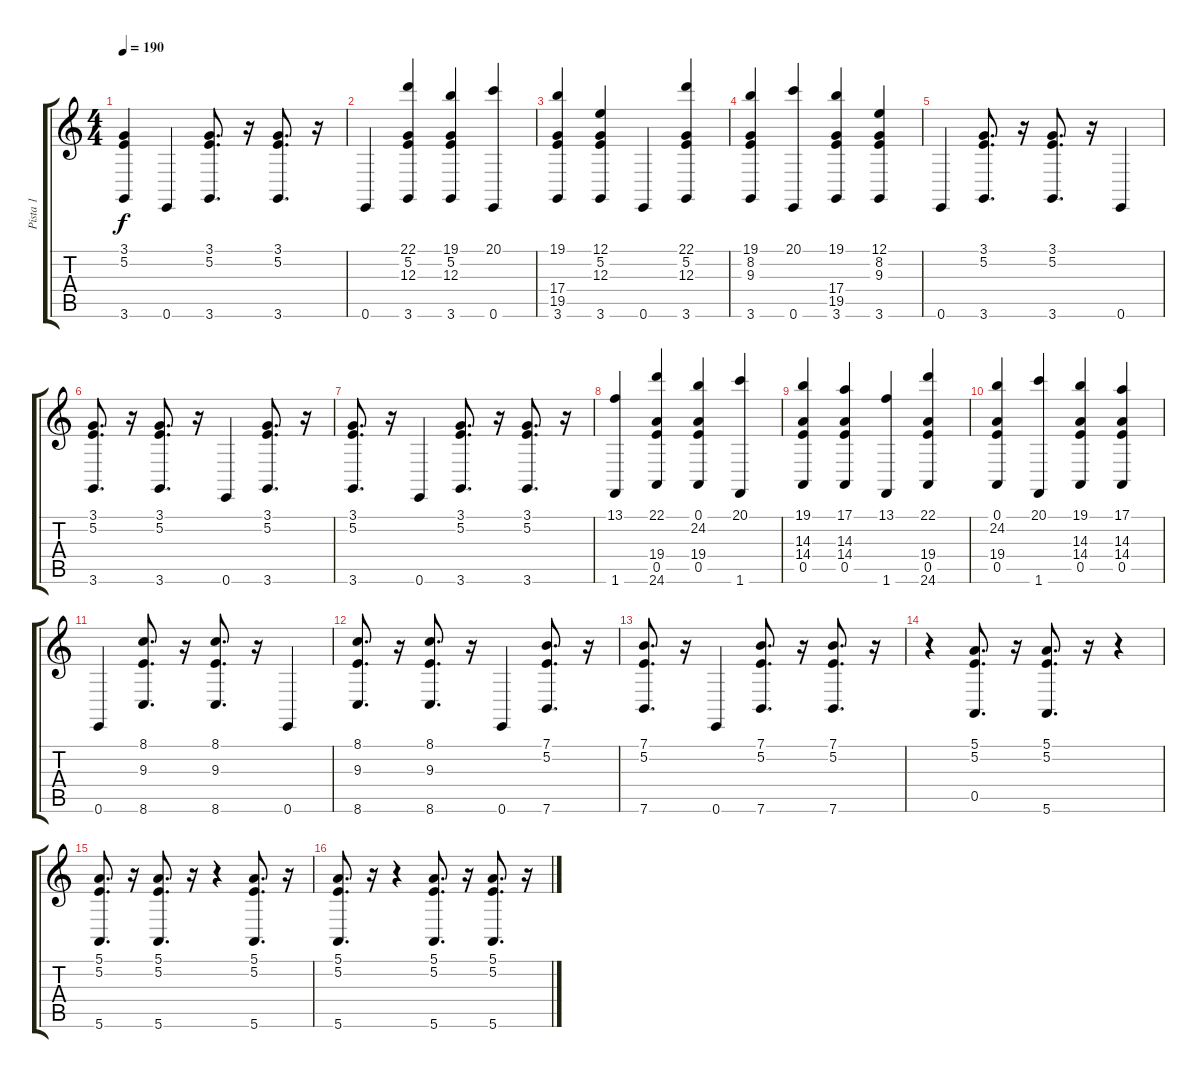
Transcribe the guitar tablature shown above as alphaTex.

\track ("Pista 1" "Pista 1") {instrument acousticgrandpiano}
\staff {score tabs}
\tuning (E4 B3 G3 D3 A2 E2) {hide}
\ts (4 4)
\tempo 190
\clef g2
\ks c
(3.1 5.2 3.6).4{dy f} 0.6.4 (3.1 5.2 3.6).8{d} r.16 (3.1 5.2 3.6).8{d} r.16 |
0.6.4 (22.1 5.2 12.3 3.6).4 (19.1 5.2 12.3 3.6).4 (20.1 0.6).4 |
(19.1 17.4 19.5 3.6).4 (12.1 5.2 12.3 3.6).4 0.6.4 (22.1 5.2 12.3 3.6).4 |
(19.1 8.2 9.3 3.6).4 (20.1 0.6).4 (19.1 17.4 19.5 3.6).4 (12.1 8.2 9.3 3.6).4 |
0.6.4 (3.1 5.2 3.6).8{d} r.16 (3.1 5.2 3.6).8{d} r.16 0.6.4 |
(3.1 5.2 3.6).8{d} r.16 (3.1 5.2 3.6).8{d} r.16 0.6.4 (3.1 5.2 3.6).8{d} r.16 |
(3.1 5.2 3.6).8{d} r.16 0.6.4 (3.1 5.2 3.6).8{d} r.16 (3.1 5.2 3.6).8{d} r.16 |
(13.1 1.6).4 (22.1 19.4 0.5 24.6).4 (0.1 24.2 19.4 0.5).4 (20.1 1.6).4 |
(19.1 14.3 14.4 0.5).4 (17.1 14.3 14.4 0.5).4 (13.1 1.6).4 (22.1 19.4 0.5 24.6).4 |
(0.1 24.2 19.4 0.5).4 (20.1 1.6).4 (19.1 14.3 14.4 0.5).4 (17.1 14.3 14.4 0.5).4 |
0.6.4 (8.1 9.3 8.6).8{d} r.16 (8.1 9.3 8.6).8{d} r.16 0.6.4 |
(8.1 9.3 8.6).8{d} r.16 (8.1 9.3 8.6).8{d} r.16 0.6.4 (7.1 5.2 7.6).8{d} r.16 |
(7.1 5.2 7.6).8{d} r.16 0.6.4 (7.1 5.2 7.6).8{d} r.16 (7.1 5.2 7.6).8{d} r.16 |
r.4 (5.1 5.2 0.5).8{d} r.16 (5.1 5.2 5.6).8{d} r.16 r.4 |
(5.1 5.2 5.6).8{d} r.16 (5.1 5.2 5.6).8{d} r.16 r.4 (5.1 5.2 5.6).8{d} r.16 |
(5.1 5.2 5.6).8{d} r.16 r.4 (5.1 5.2 5.6).8{d} r.16 (5.1 5.2 5.6).8{d} r.16
